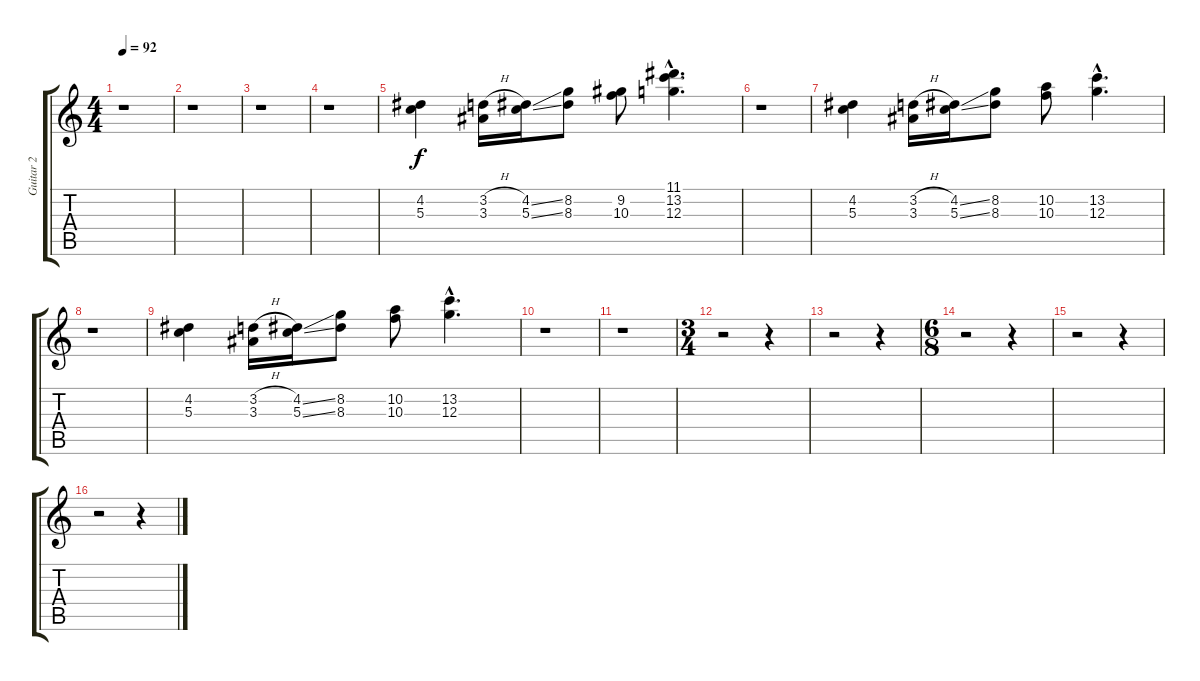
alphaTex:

\track ("Guitar 2" "Guitar 2") {instrument overdrivenguitar}
\staff {score tabs}
\tuning (E4 B3 G3 D3 A2 E2) {hide}
\ts (4 4)
\tempo 92
\clef g2
\ks c
r.1{dy f} |
r.1 |
r.1 |
r.1 |
(4.2 5.3).4 (3.2{h} 3.3).16 (4.2{ss} 5.3{ss}).16 (8.2 8.3).8 (9.2 10.3).8 (11.1{hac} 13.2{hac} 12.3{hac}).4{d} |
r.1 |
(4.2 5.3).4 (3.2{h} 3.3).16 (4.2{ss} 5.3{ss}).16 (8.2 8.3).8 (10.2 10.3).8 (13.2{hac} 12.3{hac}).4{d} |
r.1 |
(4.2 5.3).4 (3.2{h} 3.3).16 (4.2{ss} 5.3{ss}).16 (8.2 8.3).8 (10.2 10.3).8 (13.2{hac} 12.3{hac}).4{d} |
r.1 |
r.1 |
\ts (3 4)
r.2 r.4 |
r.2 r.4 |
\ts (6 8)
r.2 r.4 |
r.2 r.4 |
r.2 r.4
